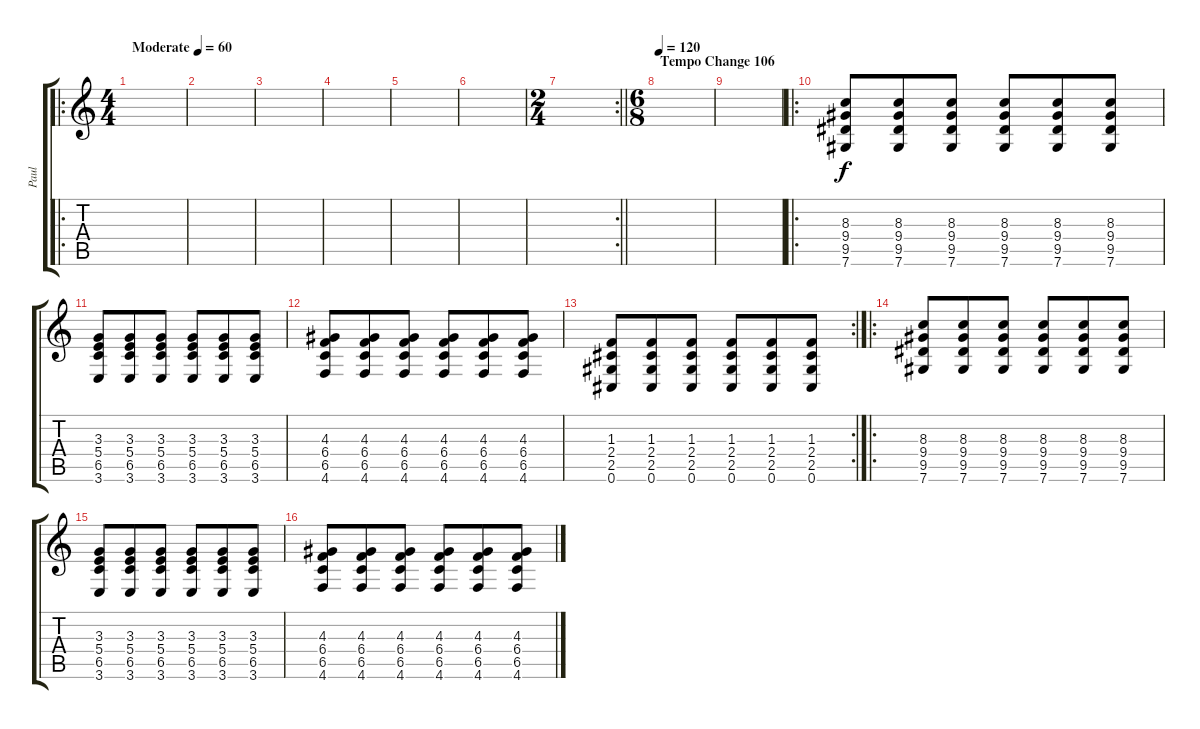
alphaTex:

\track ("Paul" "Paul") {instrument distortionguitar}
\staff {score tabs}
\tuning (Db4 Ab3 E3 B2 Gb2 Db2) {hide}
\ro
\ts (4 4)
\tempo (60 "Moderate")
\clef g2
\ks c
|
|
|
|
|
|
\rc 2
\ts (2 4)
\barLineRight lightlight
|
\ts (6 8)
\section ("" "Tempo Change 106")
\tempo 120
|
|
\ro
(8.3 9.4 9.5 7.6).8 (8.3 9.4 9.5 7.6).8 (8.3 9.4 9.5 7.6).8 (8.3 9.4 9.5 7.6).8 (8.3 9.4 9.5 7.6).8 (8.3 9.4 9.5 7.6).8 |
(3.3 5.4 6.5 3.6).8 (3.3 5.4 6.5 3.6).8 (3.3 5.4 6.5 3.6).8 (3.3 5.4 6.5 3.6).8 (3.3 5.4 6.5 3.6).8 (3.3 5.4 6.5 3.6).8 |
(4.3 6.4 6.5 4.6).8 (4.3 6.4 6.5 4.6).8 (4.3 6.4 6.5 4.6).8 (4.3 6.4 6.5 4.6).8 (4.3 6.4 6.5 4.6).8 (4.3 6.4 6.5 4.6).8 |
\rc 2
(1.3 2.4 2.5 0.6).8 (1.3 2.4 2.5 0.6).8 (1.3 2.4 2.5 0.6).8 (1.3 2.4 2.5 0.6).8 (1.3 2.4 2.5 0.6).8 (1.3 2.4 2.5 0.6).8 |
\ro
(8.3 9.4 9.5 7.6).8 (8.3 9.4 9.5 7.6).8 (8.3 9.4 9.5 7.6).8 (8.3 9.4 9.5 7.6).8 (8.3 9.4 9.5 7.6).8 (8.3 9.4 9.5 7.6).8 |
(3.3 5.4 6.5 3.6).8 (3.3 5.4 6.5 3.6).8 (3.3 5.4 6.5 3.6).8 (3.3 5.4 6.5 3.6).8 (3.3 5.4 6.5 3.6).8 (3.3 5.4 6.5 3.6).8 |
(4.3 6.4 6.5 4.6).8 (4.3 6.4 6.5 4.6).8 (4.3 6.4 6.5 4.6).8 (4.3 6.4 6.5 4.6).8 (4.3 6.4 6.5 4.6).8 (4.3 6.4 6.5 4.6).8
